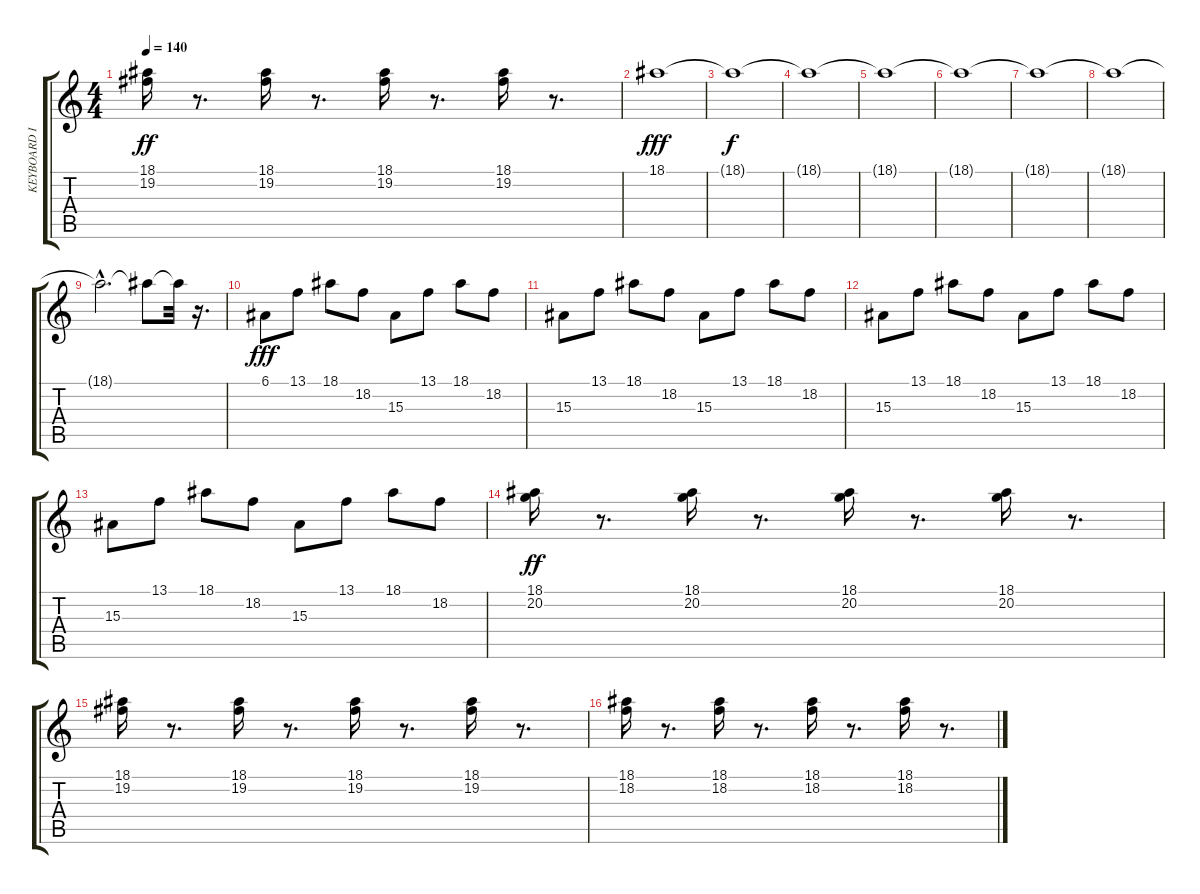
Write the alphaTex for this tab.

\track ("KEYBOARD I" "KEYBOARD I") {instrument stringensemble1}
\staff {score tabs}
\tuning (E4 B3 G3 D3 A2 E2) {hide}
\ts (4 4)
\tempo 140
\clef g2
\ks c
(18.1 19.2).16{dy ff} r.8{d} (18.1 19.2).16 r.8{d} (18.1 19.2).16 r.8{d} (18.1 19.2).16 r.8{d} |
18.1.1{dy fff} |
18.1{t}.1{dy f} |
18.1{t}.1 |
18.1{t}.1 |
18.1{t}.1 |
18.1{t}.1 |
18.1{t}.1 |
18.1{hac t}.2{d} 18.1{t}.8 18.1{t}.32 r.16{d} |
6.1.8{dy fff} 13.1.8 18.1.8 18.2.8 15.3.8 13.1.8 18.1.8 18.2.8 |
15.3.8 13.1.8 18.1.8 18.2.8 15.3.8 13.1.8 18.1.8 18.2.8 |
15.3.8 13.1.8 18.1.8 18.2.8 15.3.8 13.1.8 18.1.8 18.2.8 |
15.3.8 13.1.8 18.1.8 18.2.8 15.3.8 13.1.8 18.1.8 18.2.8 |
(18.1 20.2).16{dy ff} r.8{d} (18.1 20.2).16 r.8{d} (18.1 20.2).16 r.8{d} (18.1 20.2).16 r.8{d} |
(18.1 19.2).16 r.8{d} (18.1 19.2).16 r.8{d} (18.1 19.2).16 r.8{d} (18.1 19.2).16 r.8{d} |
(18.1 18.2).16 r.8{d} (18.1 18.2).16 r.8{d} (18.1 18.2).16 r.8{d} (18.1 18.2).16 r.8{d}
